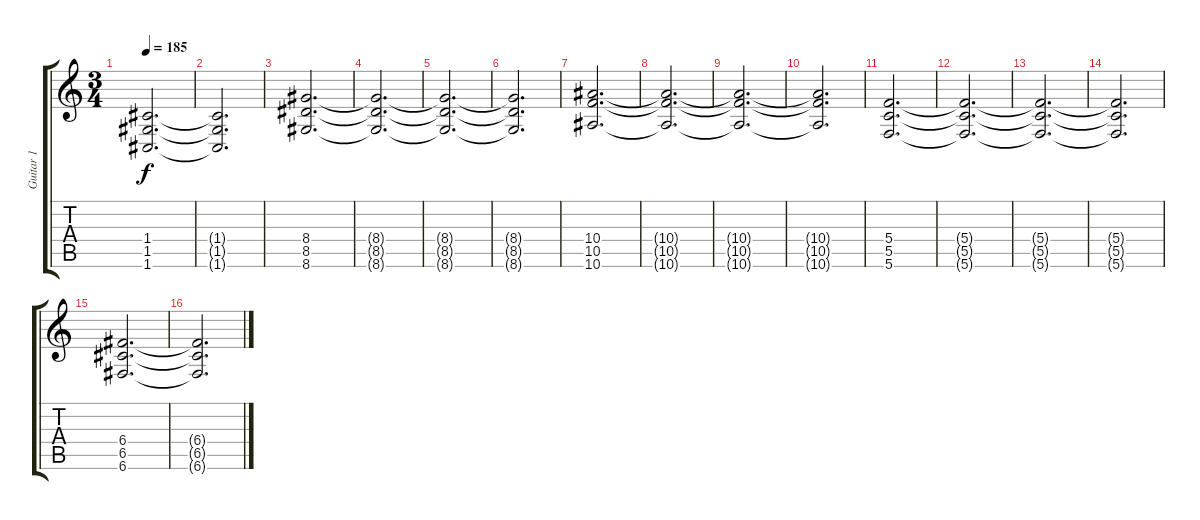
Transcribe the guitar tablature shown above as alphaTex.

\track ("Guitar 1" "Guitar 1") {instrument distortionguitar}
\staff {score tabs}
\tuning (D4 A3 F3 C3 G2 C2) {hide}
\ts (3 4)
\tempo 185
\clef g2
\ks c
(1.4{t} 1.5{t} 1.6{t}).2{d dy f} |
(1.4{t} 1.5{t} 1.6{t}).2{d} |
(8.4 8.5 8.6).2{d} |
(8.4{t} 8.5{t} 8.6{t}).2{d} |
(8.4{t} 8.5{t} 8.6{t}).2{d} |
(8.4{t} 8.5{t} 8.6{t}).2{d} |
(10.4 10.5 10.6).2{d} |
(10.4{t} 10.5{t} 10.6{t}).2{d} |
(10.4{t} 10.5{t} 10.6{t}).2{d} |
(10.4{t} 10.5{t} 10.6{t}).2{d} |
(5.4 5.5 5.6).2{d} |
(5.4{t} 5.5{t} 5.6{t}).2{d} |
(5.4{t} 5.5{t} 5.6{t}).2{d} |
(5.4{t} 5.5{t} 5.6{t}).2{d} |
(6.4 6.5 6.6).2{d} |
(6.4{t} 6.5{t} 6.6{t}).2{d}
